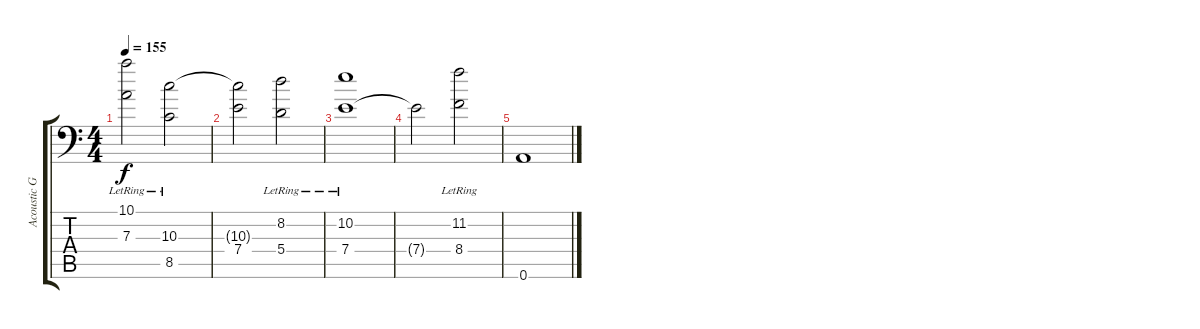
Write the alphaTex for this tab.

\track ("Acoustic Guitar" "Acoustic G") {instrument acousticguitarsteel}
\staff {score tabs}
\tuning (B3 Gb3 D3 A2 E2 A1) {hide}
\ts (4 4)
\tempo 155
\clef f4
\ks c
(10.1 7.3{lr}).2{dy f} (10.3{lr} 8.5{lr}).2 |
(10.3{t} 7.4{t}).2 (8.2{lr} 5.4{lr}).2 |
(10.2 7.4{lr}).1 |
7.4{t}.2 (11.2{lr} 8.4{lr}).2 |
0.6.1
